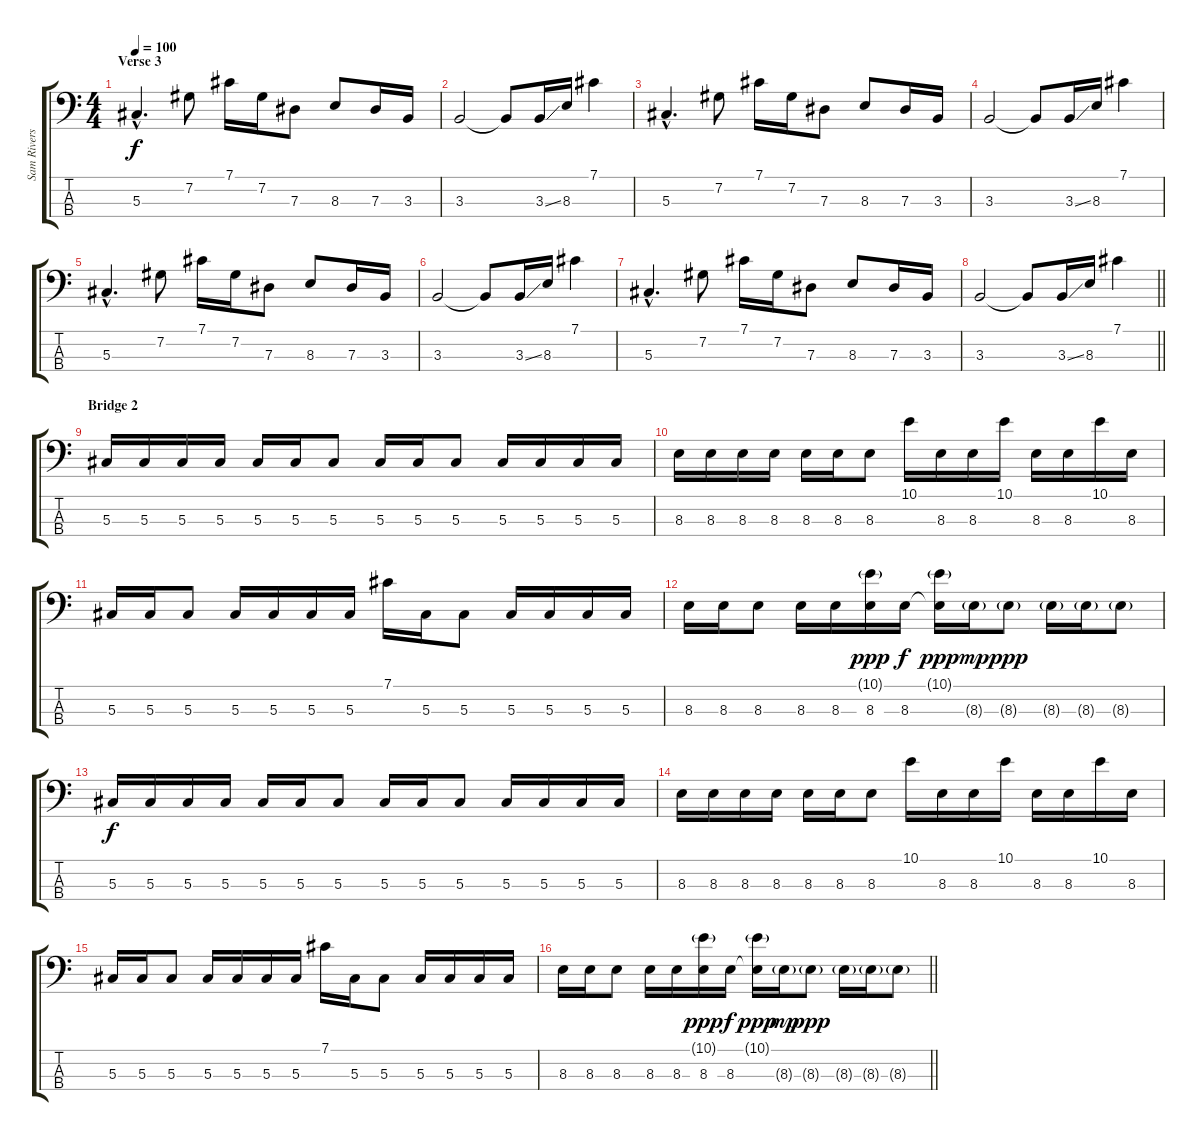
\track ("Sam Rivers (Bass)" "Sam Rivers") {instrument electricbassfinger}
\staff {score tabs}
\tuning (Gb2 Db2 Ab1 Db1) {hide}
\ts (4 4)
\section ("" "Verse 3")
\tempo 100
\clef f4
\ks c
5.3{hac}.4{d dy f} 7.2.8 7.1.16 7.2.16 7.3.8 8.3.8 7.3.16 3.3.16 |
3.3.2 3.3{t}.8 3.3{ss}.16 8.3.16 7.1.4 |
5.3{hac}.4{d} 7.2.8 7.1.16 7.2.16 7.3.8 8.3.8 7.3.16 3.3.16 |
3.3.2 3.3{t}.8 3.3{ss}.16 8.3.16 7.1.4 |
5.3{hac}.4{d} 7.2.8 7.1.16 7.2.16 7.3.8 8.3.8 7.3.16 3.3.16 |
3.3.2 3.3{t}.8 3.3{ss}.16 8.3.16 7.1.4 |
5.3{hac}.4{d} 7.2.8 7.1.16 7.2.16 7.3.8 8.3.8 7.3.16 3.3.16 |
\barLineRight lightlight
3.3.2 3.3{t}.8 3.3{ss}.16 8.3.16 7.1.4 |
\section ("" "Bridge 2")
5.3.16 5.3.16 5.3.16 5.3.16 5.3.16 5.3.16 5.3.8 5.3.16 5.3.16 5.3.8 5.3.16 5.3.16 5.3.16 5.3.16 |
8.3.16 8.3.16 8.3.16 8.3.16 8.3.16 8.3.16 8.3.8 10.1.16 8.3.16 8.3.16 10.1.16 8.3.16 8.3.16 10.1.16 8.3.16 |
5.3.16 5.3.16 5.3.8 5.3.16 5.3.16 5.3.16 5.3.16 7.1.16 5.3.16 5.3.8 5.3.16 5.3.16 5.3.16 5.3.16 |
8.3.16 8.3.16 8.3.8 8.3.16 8.3.16{txt "  "} (10.1{g} 8.3).16{dy ppp} 8.3.16{dy f} (10.1{g} 8.3{t}).16{dy ppp} 8.3{g}.16{dy mp} 8.3{g}.8{dy ppp} 8.3{g}.16 8.3{g}.16 8.3{g}.8 |
5.3.16{dy f} 5.3.16 5.3.16 5.3.16 5.3.16 5.3.16 5.3.8 5.3.16 5.3.16 5.3.8 5.3.16 5.3.16 5.3.16 5.3.16 |
8.3.16 8.3.16 8.3.16 8.3.16 8.3.16 8.3.16 8.3.8 10.1.16 8.3.16 8.3.16 10.1.16 8.3.16 8.3.16 10.1.16 8.3.16 |
5.3.16 5.3.16 5.3.8 5.3.16 5.3.16 5.3.16 5.3.16 7.1.16 5.3.16 5.3.8 5.3.16 5.3.16 5.3.16 5.3.16 |
\barLineRight lightlight
8.3.16 8.3.16 8.3.8 8.3.16 8.3.16{txt "  "} (10.1{g} 8.3).16{dy ppp} 8.3.16{dy f} (10.1{g} 8.3{t}).16{dy ppp} 8.3{g}.16{dy mp} 8.3{g}.8{dy ppp} 8.3{g}.16 8.3{g}.16 8.3{g}.8
